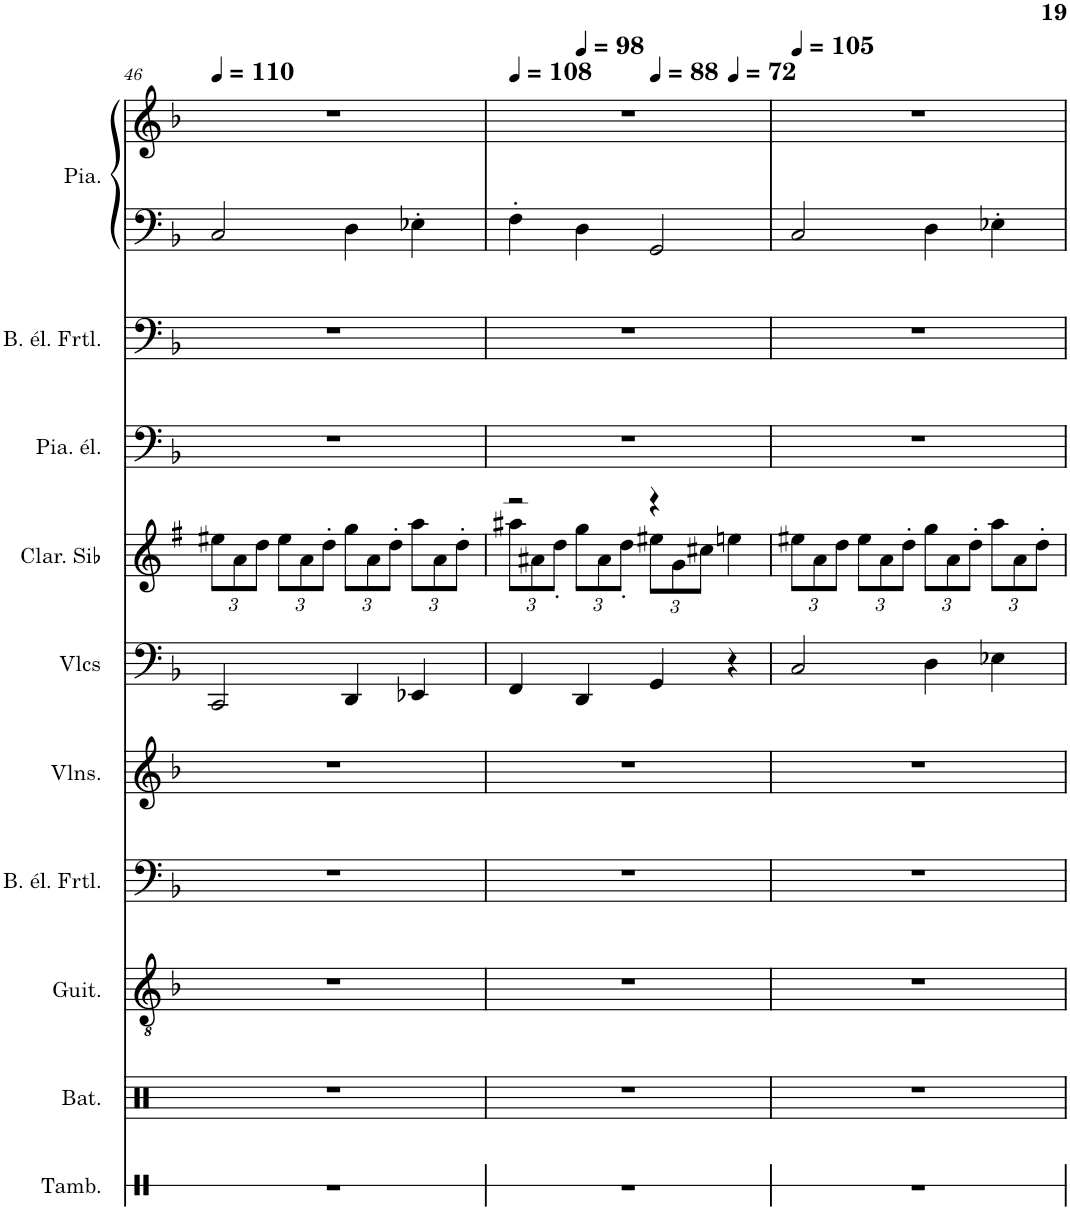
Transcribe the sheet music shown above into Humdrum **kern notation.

**kern	**kern	**kern	**kern	**kern	**kern	**kern	**kern	**kern	**kern	**kern
*part10	*part9	*part8	*part7	*part6	*part5	*part4	*part3	*part2	*part1	*part1
*staff11	*staff10	*staff9	*staff8	*staff7	*staff6	*staff5	*staff4	*staff3	*staff2	*staff1
*I"Tambourin, PERC	*I"Batterie, DRUMS	*I"Guitare acoustique, JAZ GTR	*I"Basse électrique fretless, FR BASS b	*I"Violons, Hi String	*I"Violoncelles, STRINGS	*I"Clarinette en Sib	*I"Piano électrique, E PIANO2	*I"Basse électrique fretless, FR BASS	*I"Piano, PIANO1	*
*I'Tamb.	*I'Bat.	*I'Guit.	*I'B. él. Frtl.	*I'Vlns.	*I'Vlcs	*I'Clar. Sib	*I'Pia. él.	*I'B. él. Frtl.	*I'Pia.	*
!!LO:PB:g=z
*clefX	*clefX	*clefGv2	*clefF4	*clefG2	*clefF4	*clefG2	*clefF4	*clefF4	*clefF4	*clefG2
*	*	*	*Trd7c12	*	*	*Trd1c2	*	*Trd7c12	*	*
*k[]	*k[]	*k[b-]	*k[b-]	*k[b-]	*k[b-]	*k[f#]	*k[b-]	*k[b-]	*k[b-]	*k[b-]
*M4/4	*M4/4	*M4/4	*M4/4	*M4/4	*M4/4	*M4/4	*M4/4	*M4/4	*M4/4	*M4/4
*MM110	*MM110	*MM110	*MM110	*MM110	*MM110	*MM110	*MM110	*MM110	*MM110	*MM110
*	*	*	*	*	*	*Xbrackettup	*	*	*	*
=46	=46	=46	=46	=46	=46	=46	=46	=46	=46	=46
1r	1r	1r	1r	1r	2CC/	12ee#X\L	1r	1r	2C/	1r
.	.	.	.	.	.	12a\	.	.	.	.
.	.	.	.	.	.	12dd\J	.	.	.	.
.	.	.	.	.	.	12ee#\L	.	.	.	.
.	.	.	.	.	.	12a\	.	.	.	.
.	.	.	.	.	.	12dd'\J	.	.	.	.
.	.	.	.	.	4DD/	12gg\L	.	.	4D\	.
.	.	.	.	.	.	12a\	.	.	.	.
.	.	.	.	.	.	12dd'\J	.	.	.	.
.	.	.	.	.	4EE-X/	12aa\L	.	.	4E-X'\	.
.	.	.	.	.	.	12a\	.	.	.	.
.	.	.	.	.	.	12dd'\J	.	.	.	.
=47	=47	=47	=47	=47	=47	=47	=47	=47	=47	=47
*	*	*	*	*	*	*	*	*	*	*MM108
*	*	*	*	*	*	*^	*	*	*	*^
1r	1r	1r	1r	1r	4FF/	2r	12aa#X\L	1r	1r	4F'\	1r	2.ryy
.	.	.	.	.	.	.	12a#X\	.	.	.	.	.
.	.	.	.	.	.	.	12dd'\J	.	.	.	.	.
*	*	*	*	*	*	*	*	*	*	*	*MM98	*
.	.	.	.	.	4DD/	.	12gg\L	.	.	4D\	.	.
.	.	.	.	.	.	.	12a#\	.	.	.	.	.
.	.	.	.	.	.	.	12dd'\J	.	.	.	.	.
*	*	*	*	*	*	*	*	*	*	*	*MM88	*
.	.	.	.	.	4GG/	4r	12ee#X\L	.	.	2GG/	.	.
.	.	.	.	.	.	.	12g\	.	.	.	.	.
.	.	.	.	.	.	.	12cc#X\J	.	.	.	.	.
*	*	*	*	*	*	*	*	*	*	*	*MM72	*
.	.	.	.	.	4r	4een\	4ryy	.	.	.	.	4ryy
*	*	*	*	*	*	*v	*v	*	*	*	*v	*v
=48	=48	=48	=48	=48	=48	=48	=48	=48	=48	=48
*	*	*	*	*	*	*	*	*	*	*MM105
1r	1r	1r	1r	1r	2C/	12ee#X\L	1r	1r	2C/	1r
.	.	.	.	.	.	12a\	.	.	.	.
.	.	.	.	.	.	12dd\J	.	.	.	.
.	.	.	.	.	.	12ee#\L	.	.	.	.
.	.	.	.	.	.	12a\	.	.	.	.
.	.	.	.	.	.	12dd'\J	.	.	.	.
.	.	.	.	.	4D\	12gg\L	.	.	4D\	.
.	.	.	.	.	.	12a\	.	.	.	.
.	.	.	.	.	.	12dd'\J	.	.	.	.
.	.	.	.	.	4E-X\	12aa\L	.	.	4E-X'\	.
.	.	.	.	.	.	12a\	.	.	.	.
.	.	.	.	.	.	12dd'\J	.	.	.	.
=	=	=	=	=	=	=	=	=	=	=
*-	*-	*-	*-	*-	*-	*-	*-	*-	*-	*-
